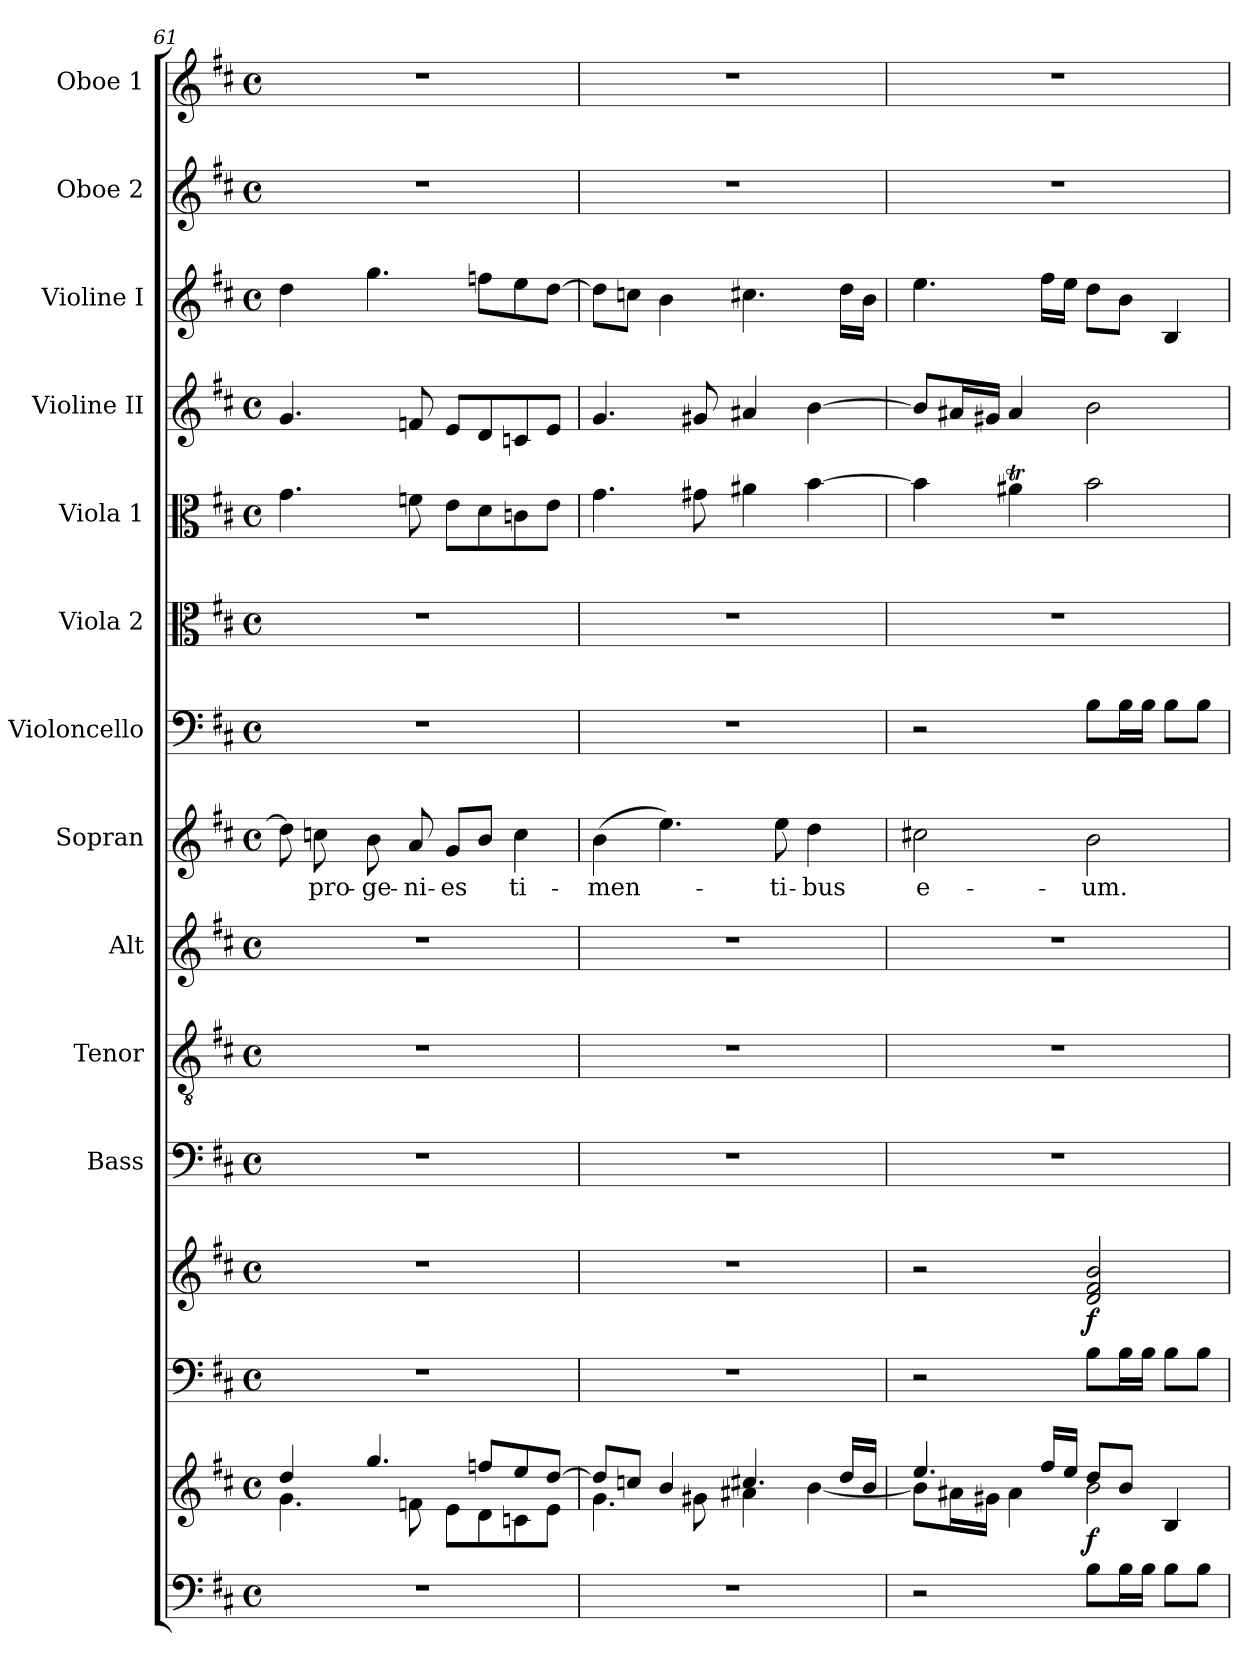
**kern	**kern	**dynam	**kern	**kern	**dynam	**kern	**kern	**kern	**kern	**text	**kern	**kern	**kern	**kern	**kern	**kern	**kern
*part13	*part13	*part13	*part12	*part12	*part12	*part11	*part10	*part9	*part8	*part8	*part7	*part6	*part5	*part4	*part3	*part2	*part1
*staff15	*staff14	*staff14/15	*staff13	*staff12	*staff12/13	*staff11	*staff10	*staff9	*staff8	*staff8	*staff7	*staff6	*staff5	*staff4	*staff3	*staff2	*staff1
*	*	*	*	*	*	*I"Bass	*I"Tenor	*I"Alt	*I"Sopran	*	*I"Violoncello	*I"Viola 2	*I"Viola 1	*I"Violine II	*I"Violine I	*I"Oboe 2	*I"Oboe 1
*	*	*	*	*	*	*I'B.	*I'T.	*I'A.	*I'S.	*	*I'Vc.	*I'Vla. 2	*I'Vla. 1	*I'Vl. II	*I'Vl. I	*I'Ob. 2	*I'Ob. 1
*clefF4	*clefG2	*	*clefF4	*clefG2	*	*clefF4	*clefGv2	*clefG2	*clefG2	*	*clefF4	*clefC3	*clefC3	*clefG2	*clefG2	*clefG2	*clefG2
*	*	*	*	*	*	*	*	*	*	*	*ITrd7c12	*	*	*	*	*	*
*k[f#c#]	*k[f#c#]	*	*k[f#c#]	*k[f#c#]	*	*k[f#c#]	*k[f#c#]	*k[f#c#]	*k[f#c#]	*	*k[f#c#]	*k[f#c#]	*k[f#c#]	*k[f#c#]	*k[f#c#]	*k[f#c#]	*k[f#c#]
*D:	*D:	*	*D:	*D:	*	*D:	*D:	*D:	*D:	*	*D:	*D:	*D:	*D:	*D:	*D:	*D:
*M4/4	*M4/4	*	*M4/4	*M4/4	*	*M4/4	*M4/4	*M4/4	*M4/4	*	*M4/4	*M4/4	*M4/4	*M4/4	*M4/4	*M4/4	*M4/4
*met(c)	*met(c)	*	*met(c)	*met(c)	*	*met(c)	*met(c)	*met(c)	*met(c)	*	*met(c)	*met(c)	*met(c)	*met(c)	*met(c)	*met(c)	*met(c)
=61	=61	=61	=61	=61	=61	=61	=61	=61	=61	=61	=61	=61	=61	=61	=61	=61	=61
*	*^	*	*	*	*	*	*	*	*	*	*	*	*	*	*	*	*
1r	4dd/	4.g\	.	1r	1r	.	1r	1r	1r	8dd\]	.	1r	1r	4.g\	4.g/	4dd\	1r	1r
!	!	!	!	!	!	!	!	!	!	!	!LO:LY:b	!	!	!	!	!	!	!
.	.	.	.	.	.	.	.	.	.	8ccn\	pro-	.	.	.	.	.	.	.
!	!	!	!	!	!	!	!	!	!	!	!LO:LY:b	!	!	!	!	!	!	!
.	4.gg/	.	.	.	.	.	.	.	.	8b\	-ge-	.	.	.	.	4.gg\	.	.
!	!	!	!	!	!	!	!	!	!	!	!LO:LY:b	!	!	!	!	!	!	!
.	.	8fn\	.	.	.	.	.	.	.	8a/	-ni-	.	.	8fn\	8fn/	.	.	.
!	!	!	!	!	!	!	!	!	!	!	!LO:LY:b	!	!	!	!	!	!	!
.	.	8e\L	.	.	.	.	.	.	.	8g/L	-es	.	.	8e\L	8e/L	.	.	.
.	8ffn/L	8d\	.	.	.	.	.	.	.	8b/J	.	.	.	8d\	8d/	8ffn\L	.	.
!	!	!	!	!	!	!	!	!	!	!	!LO:LY:b	!	!	!	!	!	!	!
.	8ee/	8cn\	.	.	.	.	.	.	.	4cc\	ti-	.	.	8cn\	8cn/	8ee\	.	.
.	[>8dd/J	8e\J	.	.	.	.	.	.	.	.	.	.	.	8e\J	8e/J	[8dd\J	.	.
!!LO:PB:g=z
=62	=62	=62	=62	=62	=62	=62	=62	=62	=62	=62	=62	=62	=62	=62	=62	=62	=62	=62
!	!	!	!	!	!	!	!	!	!	!	!LO:LY:b	!	!	!	!	!	!	!
1r	8dd/L]	4.g\	.	1r	1r	.	1r	1r	1r	(>4b\	-men-	1r	1r	4.g\	4.g/	8dd\L]	1r	1r
.	8ccn/J	.	.	.	.	.	.	.	.	.	.	.	.	.	.	8ccn\J	.	.
.	4b/	.	.	.	.	.	.	.	.	4.ee\)	.	.	.	.	.	4b\	.	.
.	.	8g#X\	.	.	.	.	.	.	.	.	.	.	.	8g#X\	8g#X/	.	.	.
.	4.cc#X/	4a#X\	.	.	.	.	.	.	.	.	.	.	.	4a#X\	4a#X/	4.cc#X\	.	.
!	!	!	!	!	!	!	!	!	!	!	!LO:LY:b	!	!	!	!	!	!	!
.	.	.	.	.	.	.	.	.	.	8ee\	-ti-	.	.	.	.	.	.	.
!	!	!	!	!	!	!	!	!	!	!	!LO:LY:b	!	!	!	!	!	!	!
.	.	[<4b\	.	.	.	.	.	.	.	4dd\	-bus	.	.	[4b\	[4b\	.	.	.
.	16dd/LL	.	.	.	.	.	.	.	.	.	.	.	.	.	.	16dd\LL	.	.
.	16b/JJ	.	.	.	.	.	.	.	.	.	.	.	.	.	.	16b\JJ	.	.
=63	=63	=63	=63	=63	=63	=63	=63	=63	=63	=63	=63	=63	=63	=63	=63	=63	=63	=63
!	!	!	!	!	!	!	!	!	!	!	!LO:LY:b	!	!	!	!	!	!	!
2r	4.ee/	8b\L]	.	2r	2r	.	1r	1r	1r	2cc#X\	e-	2r	1r	4b\]	8b/L]	4.ee\	1r	1r
.	.	16a#X\L	.	.	.	.	.	.	.	.	.	.	.	.	16a#X/L	.	.	.
.	.	16g#X\JJ	.	.	.	.	.	.	.	.	.	.	.	.	16g#X/JJ	.	.	.
.	.	4a#\	.	.	.	.	.	.	.	.	.	.	.	4a#Xt\	4a#/	.	.	.
.	16ff#/LL	.	.	.	.	.	.	.	.	.	.	.	.	.	.	16ff#\LL	.	.
.	16ee/JJ	.	.	.	.	.	.	.	.	.	.	.	.	.	.	16ee\JJ	.	.
!	!	!	!LO:DY:b	!	!	!LO:DY:b	!	!	!	!	!LO:LY:b	!	!	!	!	!	!	!
8B\L	8dd/L	2b\	f	8B\L	2d/ 2f#/ 2b/	f	.	.	.	2b\	-um.	8BB\L	.	2b\	2b\	8dd\L	.	.
16B\L	8b/J	.	.	16B\L	.	.	.	.	.	.	.	16BB\L	.	.	.	8b\J	.	.
16B\JJ	.	.	.	16B\JJ	.	.	.	.	.	.	.	16BB\JJ	.	.	.	.	.	.
8B\L	4B/	.	.	8B\L	.	.	.	.	.	.	.	8BB\L	.	.	.	4B/	.	.
8B\J	.	.	.	8B\J	.	.	.	.	.	.	.	8BB\J	.	.	.	.	.	.
*	*v	*v	*	*	*	*	*	*	*	*	*	*	*	*	*	*	*	*
=	=	=	=	=	=	=	=	=	=	=	=	=	=	=	=	=	=
*-	*-	*-	*-	*-	*-	*-	*-	*-	*-	*-	*-	*-	*-	*-	*-	*-	*-
